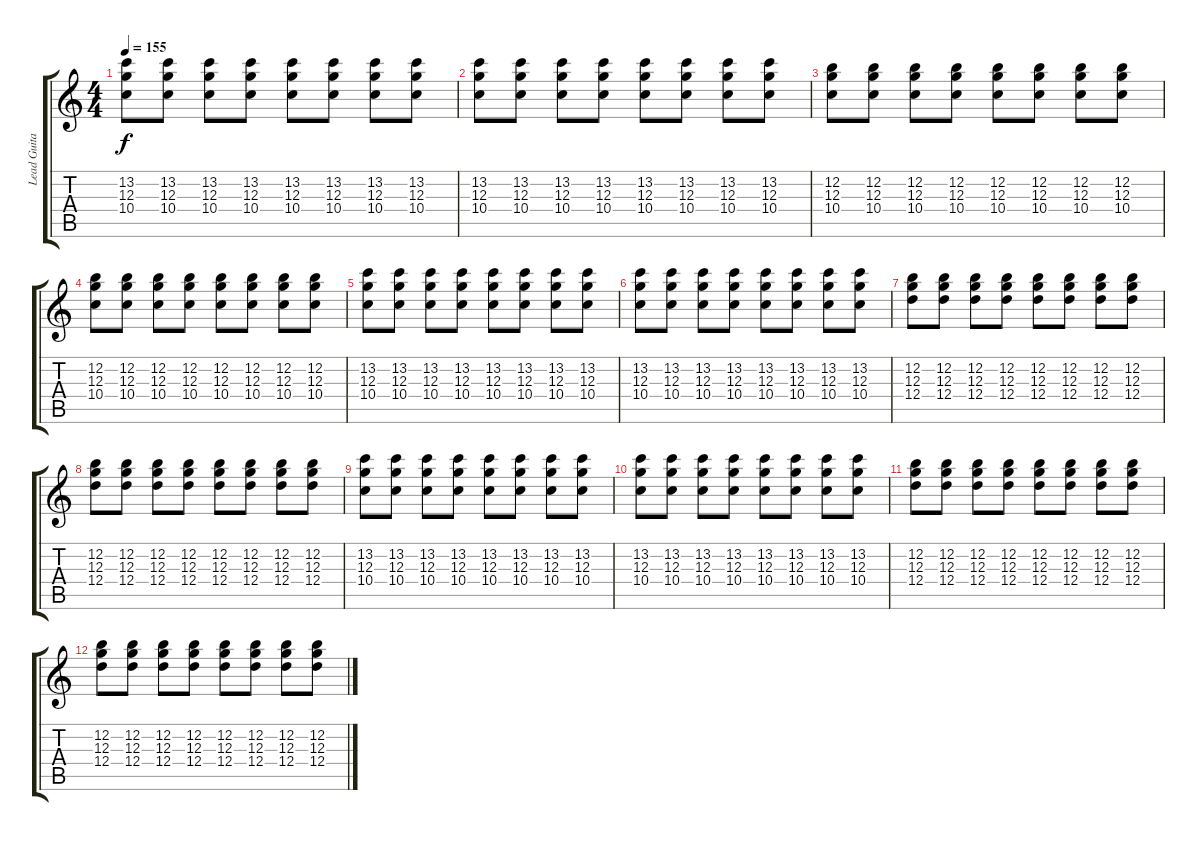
\track ("Lead Guitar" "Lead Guita") {instrument distortionguitar}
\staff {score tabs}
\tuning (E4 B3 G3 D3 A2 E2) {hide}
\ts (4 4)
\tempo 155
\clef g2
\ks c
(13.2 12.3 10.4).8{dy f} (13.2 12.3 10.4).8 (13.2 12.3 10.4).8 (13.2 12.3 10.4).8 (13.2 12.3 10.4).8 (13.2 12.3 10.4).8 (13.2 12.3 10.4).8 (13.2 12.3 10.4).8 |
(13.2 12.3 10.4).8 (13.2 12.3 10.4).8 (13.2 12.3 10.4).8 (13.2 12.3 10.4).8 (13.2 12.3 10.4).8 (13.2 12.3 10.4).8 (13.2 12.3 10.4).8 (13.2 12.3 10.4).8 |
(12.2 12.3 10.4).8 (12.2 12.3 10.4).8 (12.2 12.3 10.4).8 (12.2 12.3 10.4).8 (12.2 12.3 10.4).8 (12.2 12.3 10.4).8 (12.2 12.3 10.4).8 (12.2 12.3 10.4).8 |
(12.2 12.3 10.4).8 (12.2 12.3 10.4).8 (12.2 12.3 10.4).8 (12.2 12.3 10.4).8 (12.2 12.3 10.4).8 (12.2 12.3 10.4).8 (12.2 12.3 10.4).8 (12.2 12.3 10.4).8 |
(13.2 12.3 10.4).8 (13.2 12.3 10.4).8 (13.2 12.3 10.4).8 (13.2 12.3 10.4).8 (13.2 12.3 10.4).8 (13.2 12.3 10.4).8 (13.2 12.3 10.4).8 (13.2 12.3 10.4).8 |
(13.2 12.3 10.4).8 (13.2 12.3 10.4).8 (13.2 12.3 10.4).8 (13.2 12.3 10.4).8 (13.2 12.3 10.4).8 (13.2 12.3 10.4).8 (13.2 12.3 10.4).8 (13.2 12.3 10.4).8 |
(12.2 12.3 12.4).8 (12.2 12.3 12.4).8 (12.2 12.3 12.4).8 (12.2 12.3 12.4).8 (12.2 12.3 12.4).8 (12.2 12.3 12.4).8 (12.2 12.3 12.4).8 (12.2 12.3 12.4).8 |
(12.2 12.3 12.4).8 (12.2 12.3 12.4).8 (12.2 12.3 12.4).8 (12.2 12.3 12.4).8 (12.2 12.3 12.4).8 (12.2 12.3 12.4).8 (12.2 12.3 12.4).8 (12.2 12.3 12.4).8 |
(13.2 12.3 10.4).8 (13.2 12.3 10.4).8 (13.2 12.3 10.4).8 (13.2 12.3 10.4).8 (13.2 12.3 10.4).8 (13.2 12.3 10.4).8 (13.2 12.3 10.4).8 (13.2 12.3 10.4).8 |
(13.2 12.3 10.4).8 (13.2 12.3 10.4).8 (13.2 12.3 10.4).8 (13.2 12.3 10.4).8 (13.2 12.3 10.4).8 (13.2 12.3 10.4).8 (13.2 12.3 10.4).8 (13.2 12.3 10.4).8 |
(12.2 12.3 12.4).8 (12.2 12.3 12.4).8 (12.2 12.3 12.4).8 (12.2 12.3 12.4).8 (12.2 12.3 12.4).8 (12.2 12.3 12.4).8 (12.2 12.3 12.4).8 (12.2 12.3 12.4).8 |
(12.2 12.3 12.4).8 (12.2 12.3 12.4).8 (12.2 12.3 12.4).8 (12.2 12.3 12.4).8 (12.2 12.3 12.4).8 (12.2 12.3 12.4).8 (12.2 12.3 12.4).8 (12.2 12.3 12.4).8
